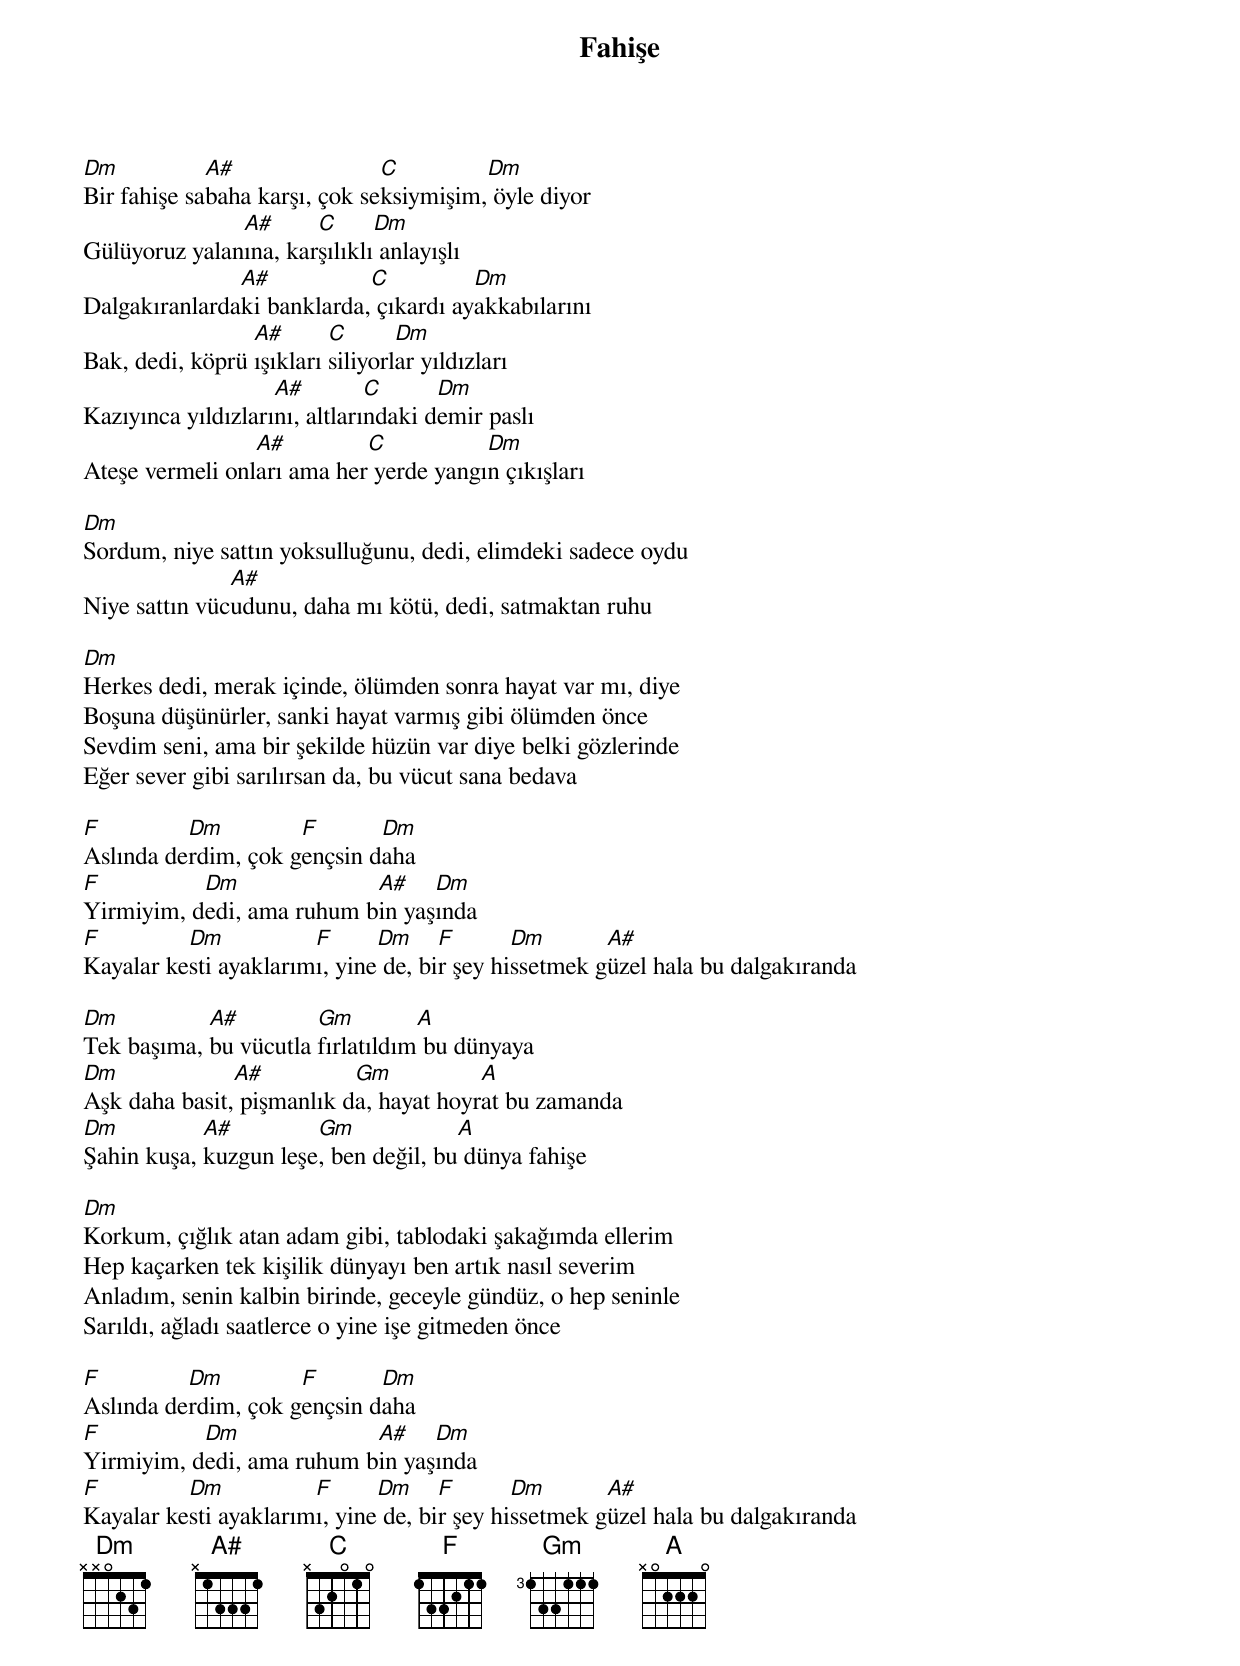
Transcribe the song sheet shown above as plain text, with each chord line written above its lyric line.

{title: Fahişe}
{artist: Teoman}

Dm           A#                C         Dm
Bir fahişe sabaha karşı, çok seksiymişim, öyle diyor
               A#      C      Dm
Gülüyoruz yalanına, karşılıklı anlayışlı
               A#           C          Dm
Dalgakıranlardaki banklarda, çıkardı ayakkabılarını
                 A#       C       Dm
Bak, dedi, köprü ışıkları siliyorlar yıldızları
                    A#         C      Dm
Kazıyınca yıldızlarını, altlarındaki demir paslı
                 A#         C           Dm
Ateşe vermeli onları ama her yerde yangın çıkışları

Dm
Sordum, niye sattın yoksulluğunu, dedi, elimdeki sadece oydu
               A#
Niye sattın vücudunu, daha mı kötü, dedi, satmaktan ruhu

Dm
Herkes dedi, merak içinde, ölümden sonra hayat var mı, diye
Boşuna düşünürler, sanki hayat varmış gibi ölümden önce
Sevdim seni, ama bir şekilde hüzün var diye belki gözlerinde
Eğer sever gibi sarılırsan da, bu vücut sana bedava

F         Dm         F       Dm
Aslında derdim, çok gençsin daha
F          Dm              A#    Dm
Yirmiyim, dedi, ama ruhum bin yaşında
F         Dm           F      Dm     F       Dm       A#
Kayalar kesti ayaklarımı, yine de, bir şey hissetmek güzel hala bu dalgakıranda

Dm          A#         Gm         A
Tek başıma, bu vücutla fırlatıldım bu dünyaya
Dm             A#          Gm           A
Aşk daha basit, pişmanlık da, hayat hoyrat bu zamanda
Dm          A#         Gm             A
Şahin kuşa, kuzgun leşe, ben değil, bu dünya fahişe

Dm
Korkum, çığlık atan adam gibi, tablodaki şakağımda ellerim
Hep kaçarken tek kişilik dünyayı ben artık nasıl severim
Anladım, senin kalbin birinde, geceyle gündüz, o hep seninle
Sarıldı, ağladı saatlerce o yine işe gitmeden önce

F         Dm         F       Dm
Aslında derdim, çok gençsin daha
F          Dm              A#    Dm
Yirmiyim, dedi, ama ruhum bin yaşında
F         Dm           F      Dm     F       Dm       A#
Kayalar kesti ayaklarımı, yine de, bir şey hissetmek güzel hala bu dalgakıranda
